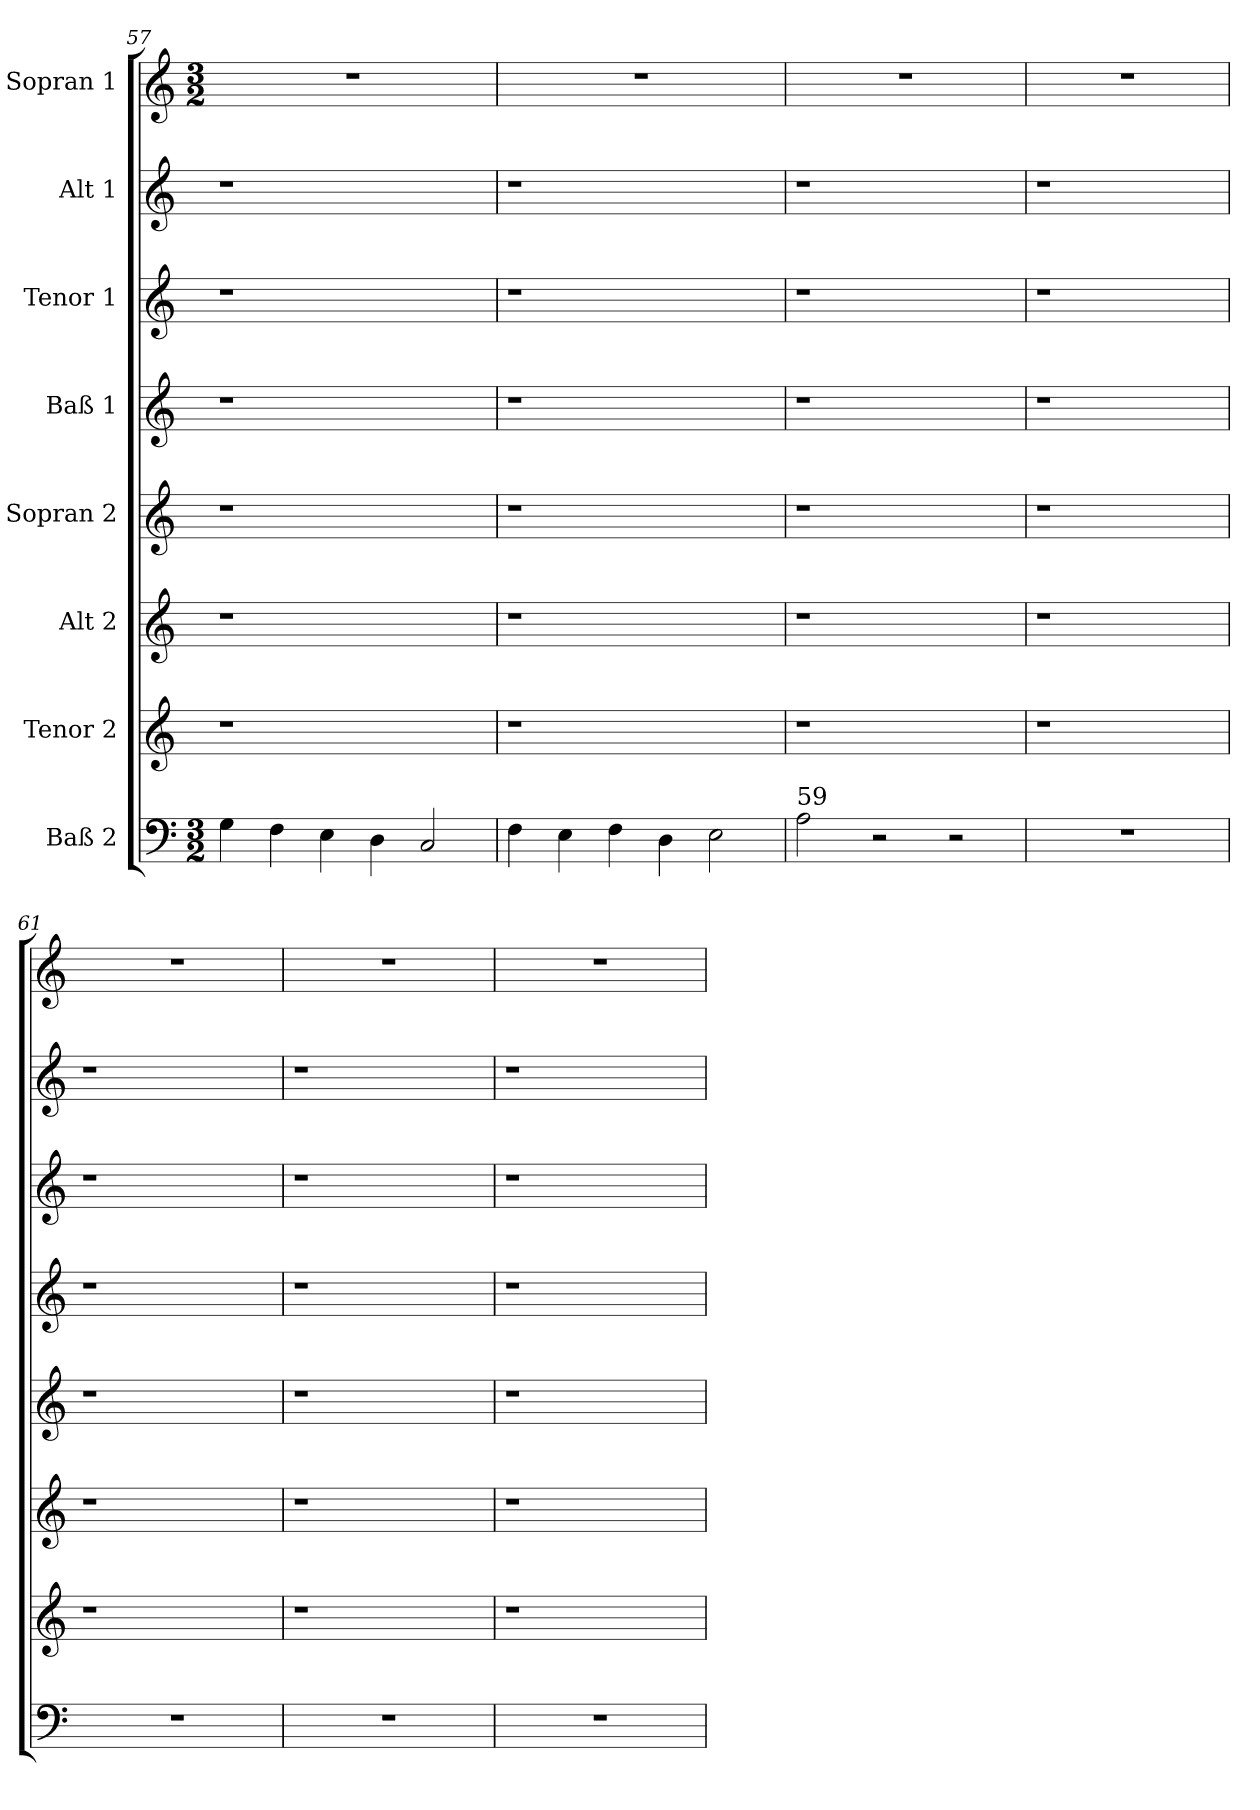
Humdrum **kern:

**kern	**kern	**kern	**kern	**kern	**kern	**kern	**kern
*part8	*part7	*part6	*part5	*part4	*part3	*part2	*part1
*staff8	*staff7	*staff6	*staff5	*staff4	*staff3	*staff2	*staff1
*I"Baß 2	*I"Tenor 2	*I"Alt 2	*I"Sopran 2	*I"Baß 1	*I"Tenor 1	*I"Alt 1	*I"Sopran 1
*clefF4	*clefG2	*clefG2	*clefG2	*clefG2	*clefG2	*clefG2	*clefG2
*k[]	*k[]	*k[]	*k[]	*k[]	*k[]	*k[]	*k[]
*M3/2	*	*	*	*	*	*	*M3/2
=57	=57	=57	=57	=57	=57	=57	=57
4G\	1r	1r	1r	1r	1r	1r	1.r
4F\	.	.	.	.	.	.	.
4E\	.	.	.	.	.	.	.
4D\	.	.	.	.	.	.	.
2C/	2ryy	2ryy	2ryy	2ryy	2ryy	2ryy	.
!!LO:PB:g=z
=58	=58	=58	=58	=58	=58	=58	=58
4F\	1r	1r	1r	1r	1r	1r	1.r
4E\	.	.	.	.	.	.	.
4F\	.	.	.	.	.	.	.
4D\	.	.	.	.	.	.	.
2E\	2ryy	2ryy	2ryy	2ryy	2ryy	2ryy	.
=59	=59	=59	=59	=59	=59	=59	=59
!LO:TX:a:t=59	!	!	!	!	!	!	!
2A\	1r	1r	1r	1r	1r	1r	1.r
2r	.	.	.	.	.	.	.
2r	2ryy	2ryy	2ryy	2ryy	2ryy	2ryy	.
=60	=60	=60	=60	=60	=60	=60	=60
1.r	1r	1r	1r	1r	1r	1r	1.r
.	2ryy	2ryy	2ryy	2ryy	2ryy	2ryy	.
=61	=61	=61	=61	=61	=61	=61	=61
1.r	1r	1r	1r	1r	1r	1r	1.r
.	2ryy	2ryy	2ryy	2ryy	2ryy	2ryy	.
=62	=62	=62	=62	=62	=62	=62	=62
1.r	1r	1r	1r	1r	1r	1r	1.r
.	2ryy	2ryy	2ryy	2ryy	2ryy	2ryy	.
=63	=63	=63	=63	=63	=63	=63	=63
1.r	1r	1r	1r	1r	1r	1r	1.r
.	2ryy	2ryy	2ryy	2ryy	2ryy	2ryy	.
=	=	=	=	=	=	=	=
*-	*-	*-	*-	*-	*-	*-	*-
